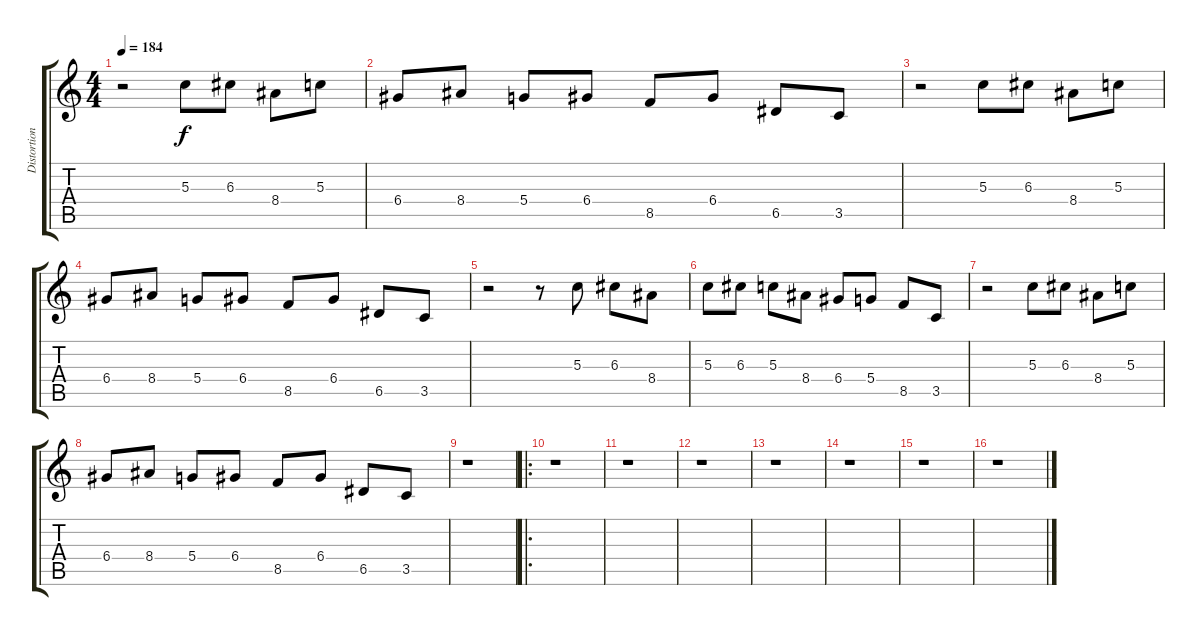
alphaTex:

\track ("Distortion Guitar" "Distortion") {instrument distortionguitar}
\staff {score tabs}
\tuning (E4 B3 G3 D3 A2 E2) {hide}
\ts (4 4)
\tempo 184
\clef g2
\ks c
r.2{dy f} 5.3.8 6.3.8 8.4.8 5.3.8 |
6.4.8 8.4.8 5.4.8 6.4.8 8.5.8 6.4.8 6.5.8 3.5.8 |
r.2 5.3.8 6.3.8 8.4.8 5.3.8 |
6.4.8 8.4.8 5.4.8 6.4.8 8.5.8 6.4.8 6.5.8 3.5.8 |
r.2 r.8 5.3.8 6.3.8 8.4.8 |
5.3.8 6.3.8 5.3.8 8.4.8 6.4.8 5.4.8 8.5.8 3.5.8 |
r.2 5.3.8 6.3.8 8.4.8 5.3.8 |
6.4.8 8.4.8 5.4.8 6.4.8 8.5.8 6.4.8 6.5.8 3.5.8 |
r.1 |
\ro
r.1 |
r.1 |
r.1 |
r.1 |
r.1 |
r.1 |
r.1
